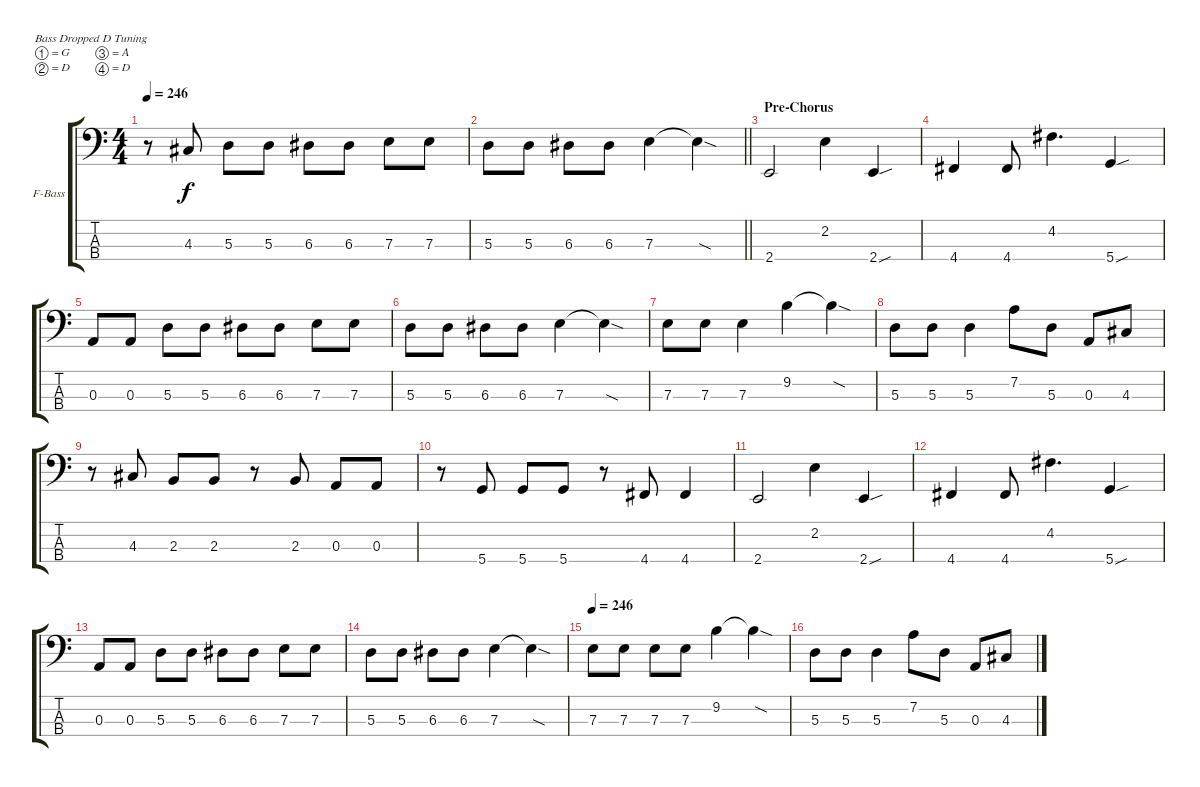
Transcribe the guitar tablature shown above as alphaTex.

\bracketExtendMode groupsimilarinstruments
\firstSystemTrackNameOrientation horizontal
\otherSystemsTrackNameOrientation horizontal
\track ("Bass - Sean" "F-Bass") {instrument fretlessbass}
\staff {score tabs}
\tuning (G2 D2 A1 D1)
\ts (4 4)
\tempo 246
\clef f4
\ks c
r.8{dy f} 4.3.8 5.3.8 5.3.8 6.3.8 6.3.8 7.3.8 7.3.8 |
\barLineRight lightlight
5.3.8 5.3.8 6.3.8 6.3.8 7.3.4 7.3{sod t}.4 |
\section ("" "Pre-Chorus")
2.4.2 2.2.4 2.4{sou}.4 |
4.4.4 4.4.8 4.2.4{d} 5.4{sou}.4 |
0.3.8 0.3.8 5.3.8 5.3.8 6.3.8 6.3.8 7.3.8 7.3.8 |
5.3.8 5.3.8 6.3.8 6.3.8 7.3.4 7.3{sod t}.4 |
7.3.8 7.3.8 7.3.4 9.2.4 9.2{sod t}.4 |
5.3.8 5.3.8 5.3.4 7.2.8 5.3.8 0.3.8 4.3.8 |
r.8 4.3.8 2.3.8 2.3.8 r.8 2.3.8 0.3.8 0.3.8 |
r.8 5.4.8 5.4.8 5.4.8 r.8 4.4.8 4.4.4 |
2.4.2 2.2.4 2.4{sou}.4 |
4.4.4 4.4.8 4.2.4{d} 5.4{sou}.4 |
0.3.8 0.3.8 5.3.8 5.3.8 6.3.8 6.3.8 7.3.8 7.3.8 |
5.3.8 5.3.8 6.3.8 6.3.8 7.3.4 7.3{sod t}.4 |
\tempo 246
7.3.8 7.3.8 7.3.8 7.3.8 9.2.4 9.2{sod t}.4 |
5.3.8 5.3.8 5.3.4 7.2.8 5.3.8 0.3.8 4.3.8
